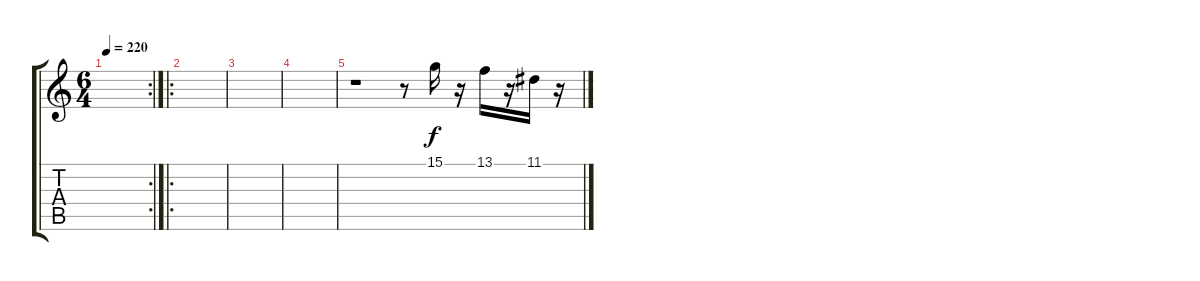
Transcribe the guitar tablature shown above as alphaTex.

\track "" {instrument trumpet}
\staff {score tabs}
\tuning (E4 B3 G3 D3 A2 E2) {hide}
\rc 2
\ts (6 4)
\tempo 220
\clef g2
\ks c
|
\ro
|
|
|
r.1{volume 0} r.8 15.1.16 r.16 13.1.16 r.16 11.1.16 r.16
